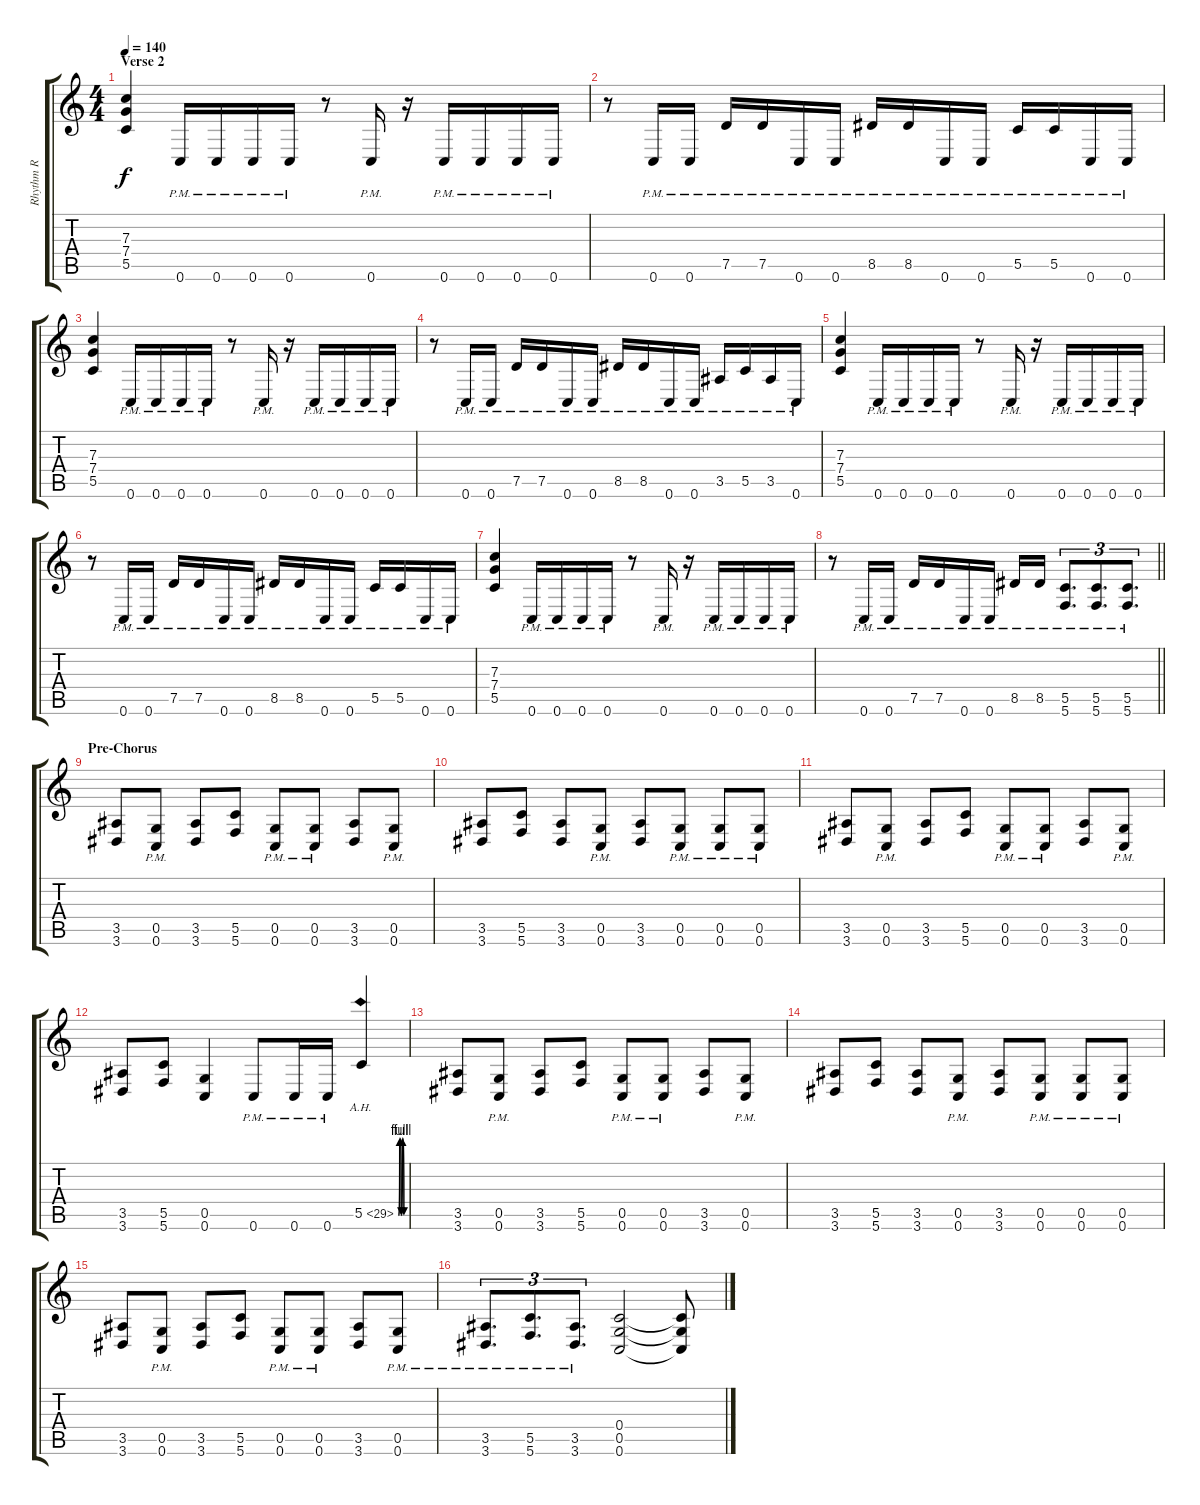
\track ("Rhythm R" "Rhythm R") {instrument distortionguitar}
\staff {score tabs}
\tuning (D4 A3 F3 C3 G2 C2) {hide}
\ts (4 4)
\section ("" "Verse 2")
\tempo 140
\clef g2
\ks c
(7.3 7.4 5.5).4{dy f} 0.6{pm}.16 0.6{pm}.16 0.6{pm}.16 0.6{pm}.16 r.8 0.6{pm}.16 r.16 0.6{pm}.16 0.6{pm}.16 0.6{pm}.16 0.6{pm}.16 |
r.8 0.6{pm}.16 0.6{pm}.16 7.5{pm}.16 7.5{pm}.16 0.6{pm}.16 0.6{pm}.16 8.5{pm}.16 8.5{pm}.16 0.6{pm}.16 0.6{pm}.16 5.5{pm}.16 5.5{pm}.16 0.6{pm}.16 0.6{pm}.16 |
(7.3 7.4 5.5).4 0.6{pm}.16 0.6{pm}.16 0.6{pm}.16 0.6{pm}.16 r.8 0.6{pm}.16 r.16 0.6{pm}.16 0.6{pm}.16 0.6{pm}.16 0.6{pm}.16 |
r.8 0.6{pm}.16 0.6{pm}.16 7.5{pm}.16 7.5{pm}.16 0.6{pm}.16 0.6{pm}.16 8.5{pm}.16 8.5{pm}.16 0.6{pm}.16 0.6{pm}.16 3.5{pm}.16 5.5{pm}.16 3.5{pm}.16 0.6{pm}.16 |
(7.3 7.4 5.5).4 0.6{pm}.16 0.6{pm}.16 0.6{pm}.16 0.6{pm}.16 r.8 0.6{pm}.16 r.16 0.6{pm}.16 0.6{pm}.16 0.6{pm}.16 0.6{pm}.16 |
r.8 0.6{pm}.16 0.6{pm}.16 7.5{pm}.16 7.5{pm}.16 0.6{pm}.16 0.6{pm}.16 8.5{pm}.16 8.5{pm}.16 0.6{pm}.16 0.6{pm}.16 5.5{pm}.16 5.5{pm}.16 0.6{pm}.16 0.6{pm}.16 |
(7.3 7.4 5.5).4 0.6{pm}.16 0.6{pm}.16 0.6{pm}.16 0.6{pm}.16 r.8 0.6{pm}.16 r.16 0.6{pm}.16 0.6{pm}.16 0.6{pm}.16 0.6{pm}.16 |
\barLineRight lightlight
r.8 0.6{pm}.16 0.6{pm}.16 7.5{pm}.16 7.5{pm}.16 0.6{pm}.16 0.6{pm}.16 8.5{pm}.16 8.5{pm}.16 (5.5{pm} 5.6{pm}).8{d tu (3 2)} (5.5{pm} 5.6{pm}).8{d tu (3 2)} (5.5{pm} 5.6{pm}).8{d tu (3 2)} |
\section ("" "Pre-Chorus")
(3.5 3.6).8 (0.5{pm} 0.6{pm}).8 (3.5 3.6).8 (5.5 5.6).8 (0.5{pm} 0.6{pm}).8 (0.5{pm} 0.6{pm}).8 (3.5 3.6).8 (0.5{pm} 0.6{pm}).8 |
(3.5 3.6).8 (5.5 5.6).8 (3.5 3.6).8 (0.5{pm} 0.6{pm}).8 (3.5 3.6).8 (0.5{pm} 0.6{pm}).8 (0.5{pm} 0.6{pm}).8 (0.5{pm} 0.6{pm}).8 |
(3.5 3.6).8 (0.5{pm} 0.6{pm}).8 (3.5 3.6).8 (5.5 5.6).8 (0.5{pm} 0.6{pm}).8 (0.5{pm} 0.6{pm}).8 (3.5 3.6).8 (0.5{pm} 0.6{pm}).8 |
(3.5 3.6).8 (5.5 5.6).8 (0.5 0.6).4 0.6{pm}.8 0.6{pm}.16 0.6{pm}.16 5.5{be (custom 0 0 10 4 23 0 34 4 47 0 60 0) ah 24}.4 |
(3.5 3.6).8 (0.5{pm} 0.6{pm}).8 (3.5 3.6).8 (5.5 5.6).8 (0.5{pm} 0.6{pm}).8 (0.5{pm} 0.6{pm}).8 (3.5 3.6).8 (0.5{pm} 0.6{pm}).8 |
(3.5 3.6).8 (5.5 5.6).8 (3.5 3.6).8 (0.5{pm} 0.6{pm}).8 (3.5 3.6).8 (0.5{pm} 0.6{pm}).8 (0.5{pm} 0.6{pm}).8 (0.5{pm} 0.6{pm}).8 |
(3.5 3.6).8 (0.5{pm} 0.6{pm}).8 (3.5 3.6).8 (5.5 5.6).8 (0.5{pm} 0.6{pm}).8 (0.5{pm} 0.6{pm}).8 (3.5 3.6).8 (0.5{pm} 0.6{pm}).8 |
(3.5{pm} 3.6{pm}).8{d tu (3 2)} (5.5{pm} 5.6{pm}).8{d tu (3 2)} (3.5{pm} 3.6{pm}).8{d tu (3 2)} (0.4 0.5 0.6).2 (0.4{t} 0.5{t} 0.6{t}).8
